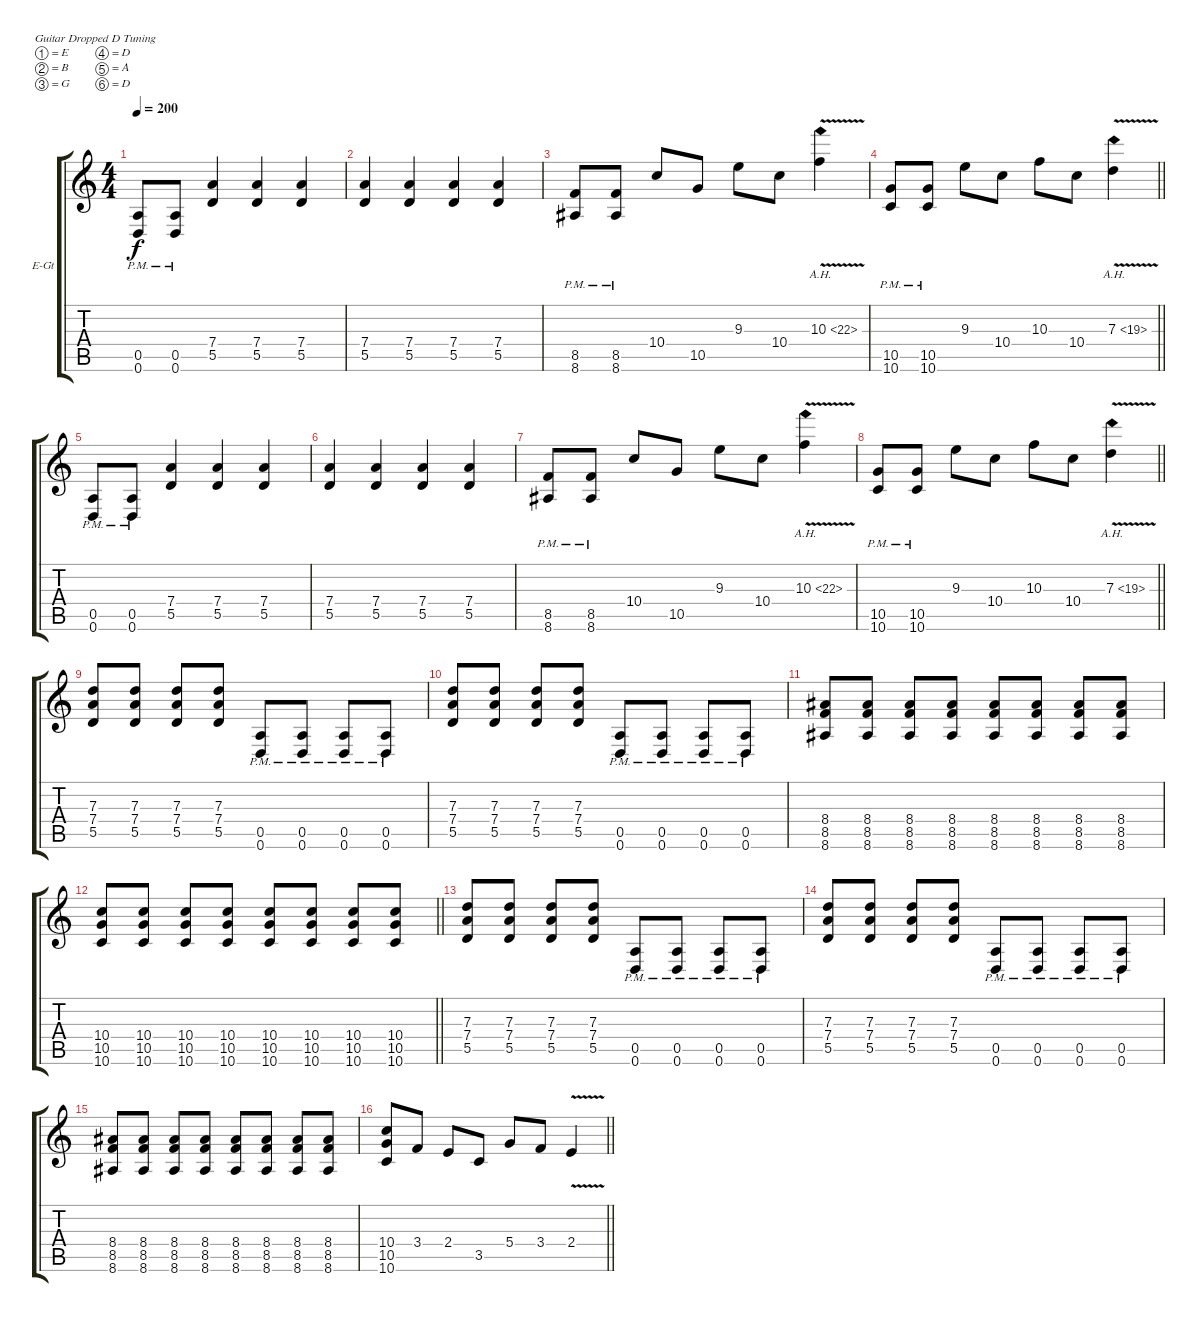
\bracketExtendMode groupsimilarinstruments
\firstSystemTrackNameOrientation horizontal
\otherSystemsTrackNameOrientation horizontal
\track ("Josapat" "E-Gt") {instrument distortionguitar}
\staff {score tabs}
\tuning (E4 B3 G3 D3 A2 D2)
\ts (4 4)
\section ("" "")
\tempo 200
\clef g2
\ks c
(0.5{pm} 0.6{pm}).8{dy f} (0.5{pm} 0.6{pm}).8 (7.4 5.5).4 (7.4 5.5).4 (7.4 5.5).4 |
(7.4 5.5).4 (7.4 5.5).4 (7.4 5.5).4 (7.4 5.5).4 |
(8.5{pm} 8.6{pm}).8 (8.5{pm} 8.6{pm}).8 10.4.8 10.5.8 9.3.8 10.4.8 10.3{ah 12 v}.4 |
\barLineRight lightlight
(10.5{pm} 10.6{pm}).8 (10.5{pm} 10.6{pm}).8 9.3.8 10.4.8 10.3.8 10.4.8 7.3{ah 12 v}.4 |
(0.5{pm} 0.6{pm}).8 (0.5{pm} 0.6{pm}).8 (7.4 5.5).4 (7.4 5.5).4 (7.4 5.5).4 |
(7.4 5.5).4 (7.4 5.5).4 (7.4 5.5).4 (7.4 5.5).4 |
(8.5{pm} 8.6{pm}).8 (8.5{pm} 8.6{pm}).8 10.4.8 10.5.8 9.3.8 10.4.8 10.3{ah 12 v}.4 |
\barLineRight lightlight
(10.5{pm} 10.6{pm}).8 (10.5{pm} 10.6{pm}).8 9.3.8 10.4.8 10.3.8 10.4.8 7.3{ah 12 v}.4 |
\section ("" "")
(7.3 7.4 5.5).8 (7.3 7.4 5.5).8 (7.3 7.4 5.5).8 (7.3 7.4 5.5).8 (0.5{pm} 0.6{pm}).8 (0.5{pm} 0.6{pm}).8 (0.5{pm} 0.6{pm}).8 (0.5{pm} 0.6{pm}).8 |
(7.3 7.4 5.5).8 (7.3 7.4 5.5).8 (7.3 7.4 5.5).8 (7.3 7.4 5.5).8 (0.5{pm} 0.6{pm}).8 (0.5{pm} 0.6{pm}).8 (0.5{pm} 0.6{pm}).8 (0.5{pm} 0.6{pm}).8 |
(8.4 8.5 8.6).8 (8.4 8.5 8.6).8 (8.4 8.5 8.6).8 (8.4 8.5 8.6).8 (8.4 8.5 8.6).8 (8.4 8.5 8.6).8 (8.4 8.5 8.6).8 (8.4 8.5 8.6).8 |
\barLineRight lightlight
(10.4 10.5 10.6).8 (10.4 10.5 10.6).8 (10.4 10.5 10.6).8 (10.4 10.5 10.6).8 (10.4 10.5 10.6).8 (10.4 10.5 10.6).8 (10.4 10.5 10.6).8 (10.4 10.5 10.6).8 |
(7.3 7.4 5.5).8 (7.3 7.4 5.5).8 (7.3 7.4 5.5).8 (7.3 7.4 5.5).8 (0.5{pm} 0.6{pm}).8 (0.5{pm} 0.6{pm}).8 (0.5{pm} 0.6{pm}).8 (0.5{pm} 0.6{pm}).8 |
(7.3 7.4 5.5).8 (7.3 7.4 5.5).8 (7.3 7.4 5.5).8 (7.3 7.4 5.5).8 (0.5{pm} 0.6{pm}).8 (0.5{pm} 0.6{pm}).8 (0.5{pm} 0.6{pm}).8 (0.5{pm} 0.6{pm}).8 |
(8.4 8.5 8.6).8 (8.4 8.5 8.6).8 (8.4 8.5 8.6).8 (8.4 8.5 8.6).8 (8.4 8.5 8.6).8 (8.4 8.5 8.6).8 (8.4 8.5 8.6).8 (8.4 8.5 8.6).8 |
\barLineRight lightlight
(10.4 10.5 10.6).8 3.4.8 2.4.8 3.5.8 5.4.8 3.4.8 2.4{v}.4
